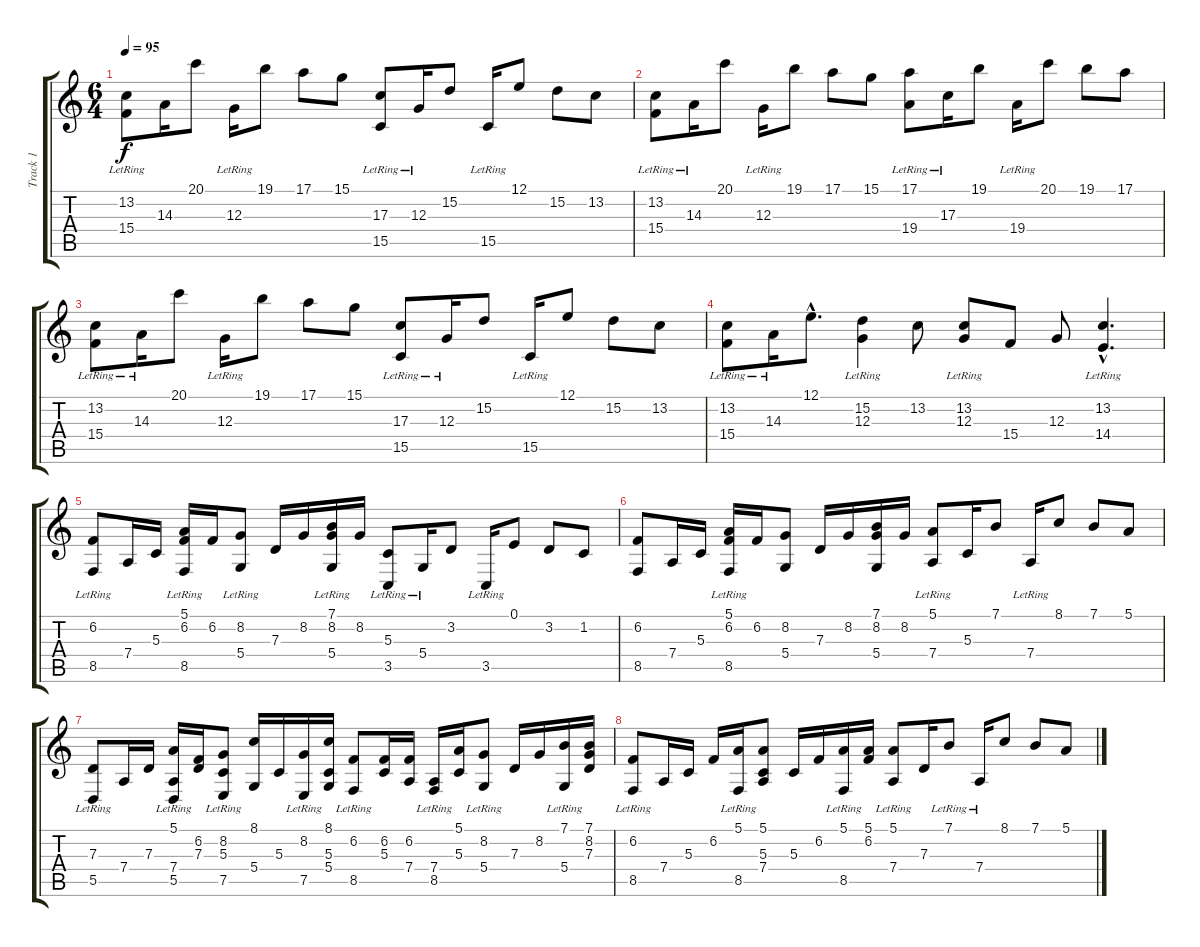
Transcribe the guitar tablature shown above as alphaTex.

\track ("Track 1" "Track 1") {instrument electricgrandpiano}
\staff {score tabs}
\tuning (E4 B3 G3 D3 A2 E2) {hide}
\ts (6 4)
\tempo 95
\clef g2
\ks c
(13.2{lr} 15.4).8{dy f instrument electricgrandpiano} 14.3.16 20.1.8 12.3{lr}.16 19.1.8 17.1.8 15.1.8 (17.3{lr} 15.5{lr}).8 12.3{lr}.16 15.2.8 15.5{lr}.16 12.1.8 15.2.8 13.2.8 |
(13.2{lr} 15.4{lr}).8 14.3{lr}.16 20.1.8 12.3{lr}.16 19.1.8 17.1.8 15.1.8 (17.1 19.4{lr}).8 17.3{lr}.16 19.1.8 19.4{lr}.16 20.1.8 19.1.8 17.1.8 |
(13.2 15.4{lr}).8 14.3{lr}.16 20.1.8 12.3{lr}.16 19.1.8 17.1.8 15.1.8 (17.3{lr} 15.5{lr}).8 12.3{lr}.16 15.2.8 15.5{lr}.16 12.1.8 15.2.8 13.2.8 |
(13.2{lr} 15.4{lr}).8 14.3{lr}.16 12.1{hac}.8{d} (15.2{lr} 12.3{lr}).4 13.2.8 (13.2{lr} 12.3{lr}).8 15.4.8 12.3.8 (13.2{hac lr} 14.4{hac lr}).4{d} |
(6.2 8.5{lr}).8 7.4.16 5.3.16 (5.1 6.2 8.5{lr}).16 6.2.16 (8.2 5.4{lr}).8 7.3.16 8.2.16 (7.1 8.2 5.4{lr}).16 8.2.16 (5.3{lr} 3.5{lr}).8 5.4{lr}.16 3.2.8 3.5{lr}.16 0.1.8 3.2.8 1.2.8 |
(6.2 8.5).8 7.4.16 5.3.16 (5.1 6.2 8.5{lr}).16 6.2.16 (8.2 5.4).8 7.3.16 8.2.16 (7.1 8.2 5.4).16 8.2.16 (5.1{lr} 7.4{lr}).8 5.3.16 7.1.8 7.4{lr}.16 8.1.8 7.1.8 5.1.8 |
(7.3 5.5{lr}).8 7.4.16 7.3.16 (5.1 7.4 5.5{lr}).16 (6.2 7.3).16 (8.2 5.3 7.5{lr}).8 (8.1 5.4).16 5.3.16 (8.2 7.5{lr}).16 (8.1 5.3 5.4).16 (6.2 8.5{lr}).8 (6.2 5.3).16 (6.2 7.4).16 (7.4 8.5{lr}).16 (5.1 5.3).16 (8.2 5.4{lr}).8 7.3.16 8.2.16 (7.1 5.4{lr}).16 (7.1 8.2 7.3).16 |
(6.2 8.5{lr}).8 7.4.16 5.3.16 6.2.16 (5.1 8.5{lr}).16 (5.1 5.3 7.4).8 5.3.16 6.2.16 (5.1 8.5{lr}).16 (5.1 6.2).16 (5.1{lr} 7.4{lr}).8 7.3.16 7.1{lr}.8 7.4{lr}.16 8.1.8 7.1.8 5.1.8
